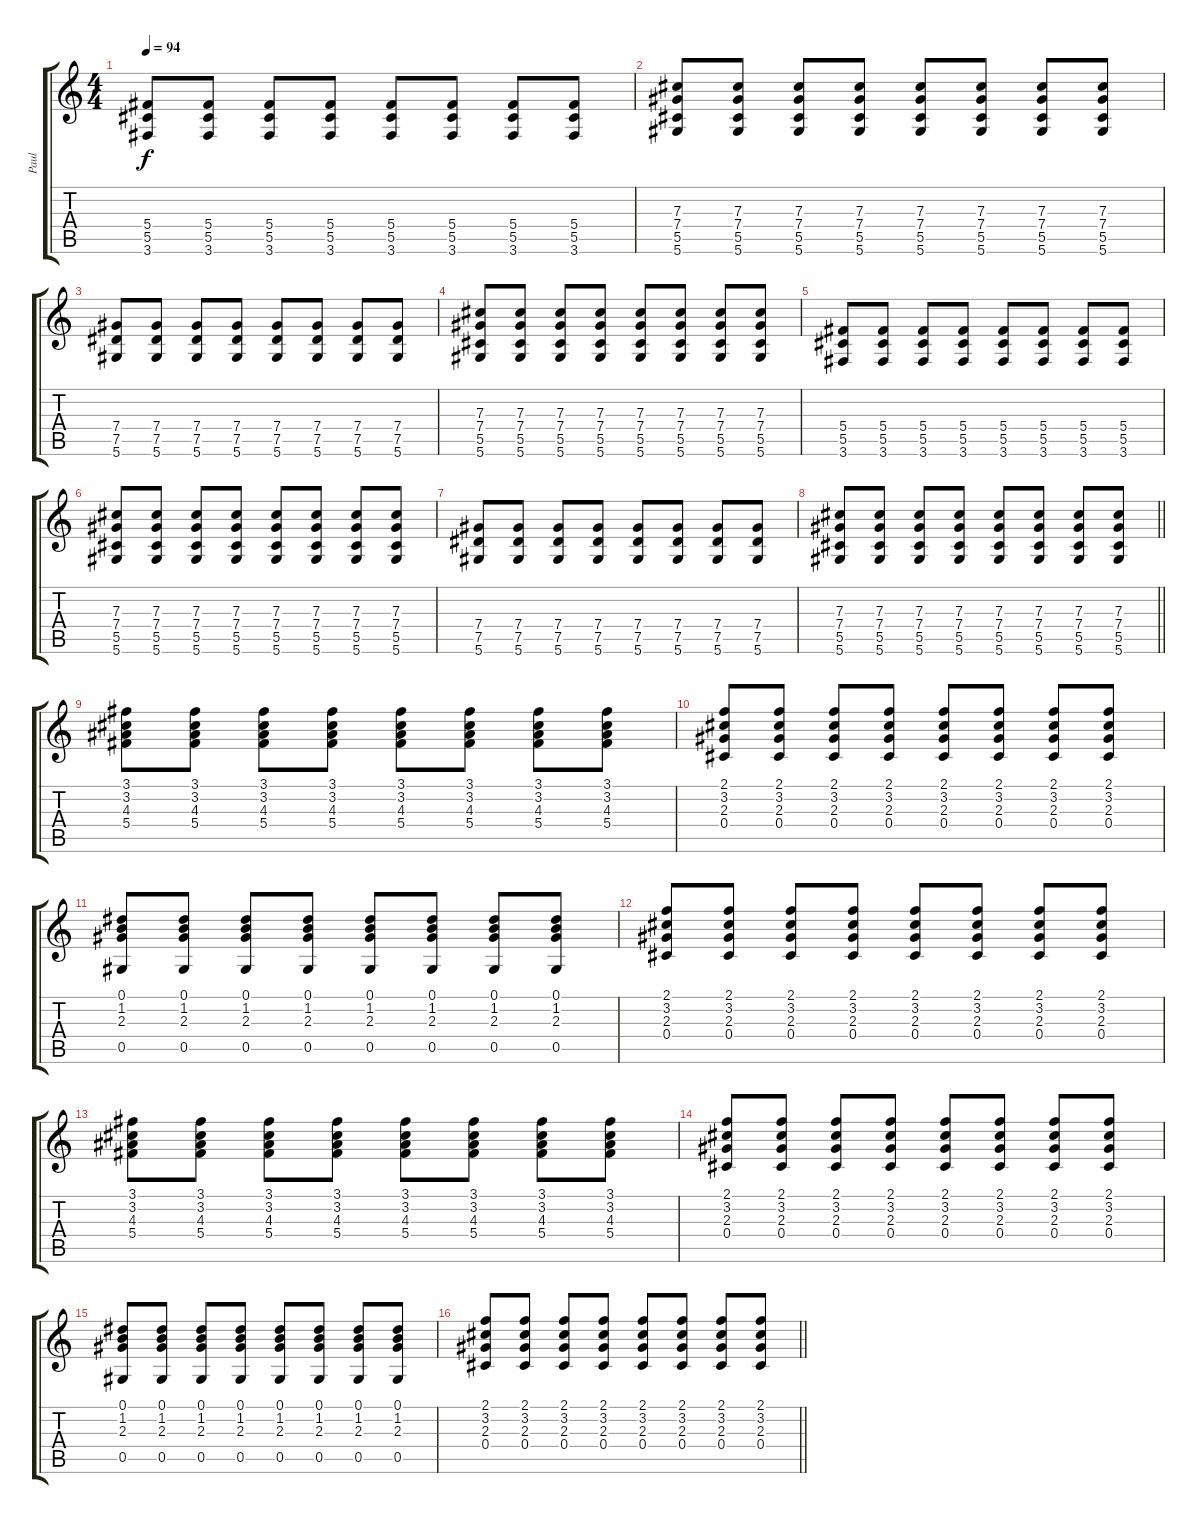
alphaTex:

\track ("Paul" "Paul") {instrument distortionguitar}
\staff {score tabs}
\tuning (Eb4 Bb3 Gb3 Db3 Ab2 Eb2) {hide}
\ts (4 4)
\tempo 94
\clef g2
\ks c
(5.4 5.5 3.6).8{dy f instrument distortionguitar} (5.4 5.5 3.6).8 (5.4 5.5 3.6).8 (5.4 5.5 3.6).8 (5.4 5.5 3.6).8 (5.4 5.5 3.6).8 (5.4 5.5 3.6).8 (5.4 5.5 3.6).8 |
(7.3 7.4 5.5 5.6).8 (7.3 7.4 5.5 5.6).8 (7.3 7.4 5.5 5.6).8 (7.3 7.4 5.5 5.6).8 (7.3 7.4 5.5 5.6).8 (7.3 7.4 5.5 5.6).8 (7.3 7.4 5.5 5.6).8 (7.3 7.4 5.5 5.6).8 |
(7.4 7.5 5.6).8 (7.4 7.5 5.6).8 (7.4 7.5 5.6).8 (7.4 7.5 5.6).8 (7.4 7.5 5.6).8 (7.4 7.5 5.6).8 (7.4 7.5 5.6).8 (7.4 7.5 5.6).8 |
(7.3 7.4 5.5 5.6).8 (7.3 7.4 5.5 5.6).8 (7.3 7.4 5.5 5.6).8 (7.3 7.4 5.5 5.6).8 (7.3 7.4 5.5 5.6).8 (7.3 7.4 5.5 5.6).8 (7.3 7.4 5.5 5.6).8 (7.3 7.4 5.5 5.6).8 |
(5.4 5.5 3.6).8 (5.4 5.5 3.6).8 (5.4 5.5 3.6).8 (5.4 5.5 3.6).8 (5.4 5.5 3.6).8 (5.4 5.5 3.6).8 (5.4 5.5 3.6).8 (5.4 5.5 3.6).8 |
(7.3 7.4 5.5 5.6).8 (7.3 7.4 5.5 5.6).8 (7.3 7.4 5.5 5.6).8 (7.3 7.4 5.5 5.6).8 (7.3 7.4 5.5 5.6).8 (7.3 7.4 5.5 5.6).8 (7.3 7.4 5.5 5.6).8 (7.3 7.4 5.5 5.6).8 |
(7.4 7.5 5.6).8 (7.4 7.5 5.6).8 (7.4 7.5 5.6).8 (7.4 7.5 5.6).8 (7.4 7.5 5.6).8 (7.4 7.5 5.6).8 (7.4 7.5 5.6).8 (7.4 7.5 5.6).8 |
\barLineRight lightlight
(7.3 7.4 5.5 5.6).8 (7.3 7.4 5.5 5.6).8 (7.3 7.4 5.5 5.6).8 (7.3 7.4 5.5 5.6).8 (7.3 7.4 5.5 5.6).8 (7.3 7.4 5.5 5.6).8 (7.3 7.4 5.5 5.6).8 (7.3 7.4 5.5 5.6).8 |
(3.1 3.2 4.3 5.4).8{instrument electricguitarclean} (3.1 3.2 4.3 5.4).8 (3.1 3.2 4.3 5.4).8 (3.1 3.2 4.3 5.4).8 (3.1 3.2 4.3 5.4).8 (3.1 3.2 4.3 5.4).8 (3.1 3.2 4.3 5.4).8 (3.1 3.2 4.3 5.4).8 |
(2.1 3.2 2.3 0.4).8 (2.1 3.2 2.3 0.4).8 (2.1 3.2 2.3 0.4).8 (2.1 3.2 2.3 0.4).8 (2.1 3.2 2.3 0.4).8 (2.1 3.2 2.3 0.4).8 (2.1 3.2 2.3 0.4).8 (2.1 3.2 2.3 0.4).8 |
(0.1 1.2 2.3 0.5).8 (0.1 1.2 2.3 0.5).8 (0.1 1.2 2.3 0.5).8 (0.1 1.2 2.3 0.5).8 (0.1 1.2 2.3 0.5).8 (0.1 1.2 2.3 0.5).8 (0.1 1.2 2.3 0.5).8 (0.1 1.2 2.3 0.5).8 |
(2.1 3.2 2.3 0.4).8 (2.1 3.2 2.3 0.4).8 (2.1 3.2 2.3 0.4).8 (2.1 3.2 2.3 0.4).8 (2.1 3.2 2.3 0.4).8 (2.1 3.2 2.3 0.4).8 (2.1 3.2 2.3 0.4).8 (2.1 3.2 2.3 0.4).8 |
(3.1 3.2 4.3 5.4).8 (3.1 3.2 4.3 5.4).8 (3.1 3.2 4.3 5.4).8 (3.1 3.2 4.3 5.4).8 (3.1 3.2 4.3 5.4).8 (3.1 3.2 4.3 5.4).8 (3.1 3.2 4.3 5.4).8 (3.1 3.2 4.3 5.4).8 |
(2.1 3.2 2.3 0.4).8 (2.1 3.2 2.3 0.4).8 (2.1 3.2 2.3 0.4).8 (2.1 3.2 2.3 0.4).8 (2.1 3.2 2.3 0.4).8 (2.1 3.2 2.3 0.4).8 (2.1 3.2 2.3 0.4).8 (2.1 3.2 2.3 0.4).8 |
(0.1 1.2 2.3 0.5).8 (0.1 1.2 2.3 0.5).8 (0.1 1.2 2.3 0.5).8 (0.1 1.2 2.3 0.5).8 (0.1 1.2 2.3 0.5).8 (0.1 1.2 2.3 0.5).8 (0.1 1.2 2.3 0.5).8 (0.1 1.2 2.3 0.5).8 |
\barLineRight lightlight
(2.1 3.2 2.3 0.4).8 (2.1 3.2 2.3 0.4).8 (2.1 3.2 2.3 0.4).8 (2.1 3.2 2.3 0.4).8 (2.1 3.2 2.3 0.4).8 (2.1 3.2 2.3 0.4).8 (2.1 3.2 2.3 0.4).8 (2.1 3.2 2.3 0.4).8
